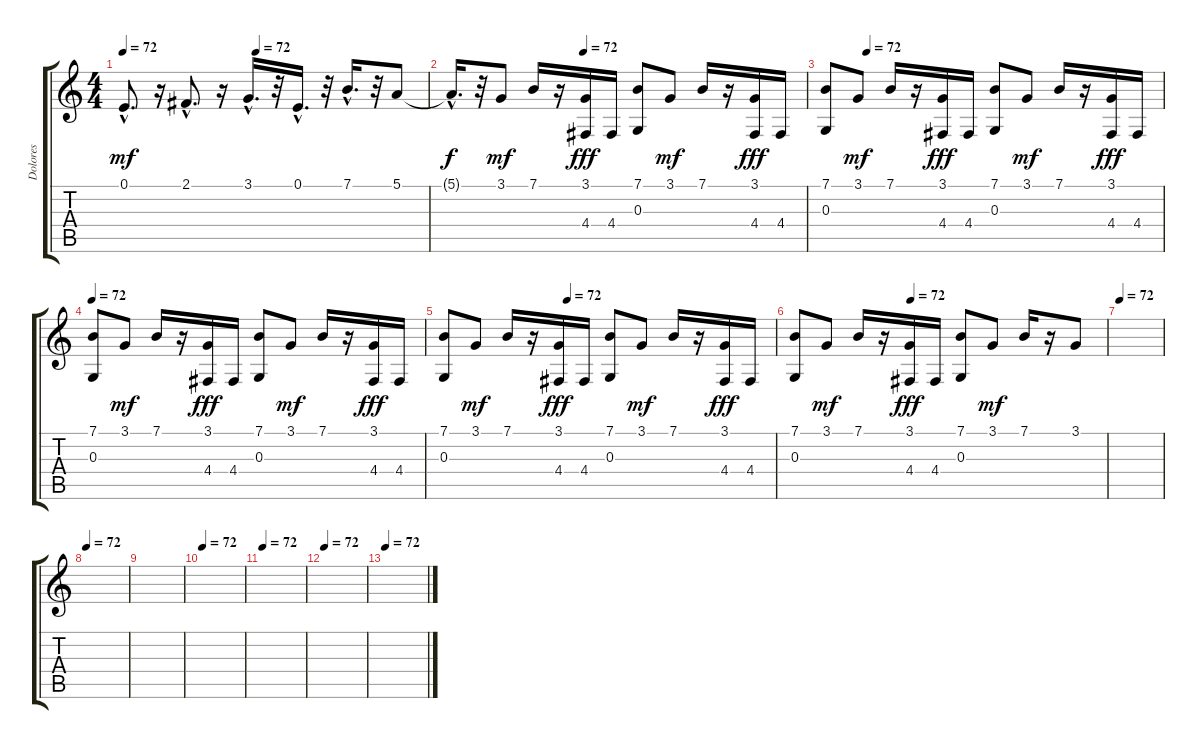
\track ("Dolores" "Dolores") {instrument panflute}
\staff {score tabs}
\tuning (E4 B3 G3 D3 A2 E2) {hide}
\ts (4 4)
\tempo 72
\tempo (72 0.4375)
\clef g2
\ks c
0.1{hac}.8{d dy mf} r.16 2.1{hac}.8{d} r.16 3.1{hac}.16{d} r.32 0.1{hac}.16{d} r.32 7.1{hac}.16{d} r.32 5.1.8 |
\tempo (72 0.375)
5.1{hac t}.16{d dy f} r.32 3.1.8{dy mf} 7.1.16 r.16 (3.1 4.4).16{dy fff} 4.4.16 (7.1 0.3).8 3.1.8{dy mf} 7.1.16 r.16 (3.1 4.4).16{dy fff} 4.4.16 |
\tempo (72 0.125)
(7.1 0.3).8 3.1.8{dy mf} 7.1.16 r.16 (3.1 4.4).16{dy fff} 4.4.16 (7.1 0.3).8 3.1.8{dy mf} 7.1.16 r.16 (3.1 4.4).16{dy fff} 4.4.16 |
\tempo 72
(7.1 0.3).8 3.1.8{dy mf} 7.1.16 r.16 (3.1 4.4).16{dy fff} 4.4.16 (7.1 0.3).8 3.1.8{dy mf} 7.1.16 r.16 (3.1 4.4).16{dy fff} 4.4.16 |
\tempo (72 0.375)
(7.1 0.3).8 3.1.8{dy mf} 7.1.16 r.16 (3.1 4.4).16{dy fff} 4.4.16 (7.1 0.3).8 3.1.8{dy mf} 7.1.16 r.16 (3.1 4.4).16{dy fff} 4.4.16 |
\tempo (72 0.375)
(7.1 0.3).8 3.1.8{dy mf} 7.1.16 r.16 (3.1 4.4).16{dy fff} 4.4.16 (7.1 0.3).8 3.1.8{dy mf} 7.1.16 r.16 3.1.8 |
\tempo 72
|
\tempo 72
|
|
\tempo 72
|
\tempo 72
|
\tempo 72
|
\tempo 72
